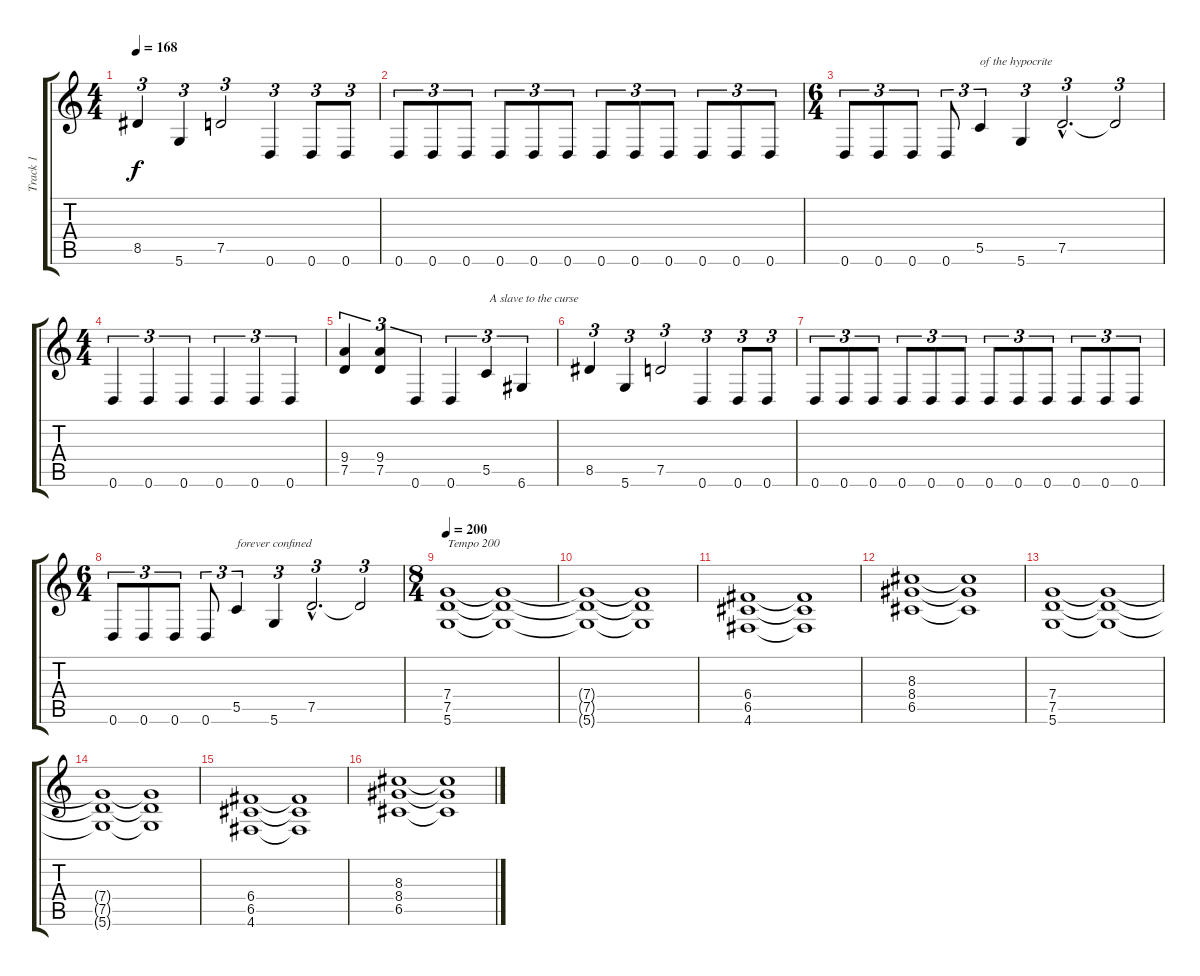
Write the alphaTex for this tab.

\track ("Track 1" "Track 1") {instrument distortionguitar}
\staff {score tabs}
\tuning (D4 A3 F3 C3 G2 D2) {hide}
\ts (4 4)
\tempo 168
\clef g2
\ks c
8.5.4{tu (3 2) dy f} 5.6.4{tu (3 2)} 7.5.2{tu (3 2)} 0.6.4{tu (3 2)} 0.6.8{tu (3 2)} 0.6.8{tu (3 2)} |
0.6.8{tu (3 2)} 0.6.8{tu (3 2)} 0.6.8{tu (3 2)} 0.6.8{tu (3 2)} 0.6.8{tu (3 2)} 0.6.8{tu (3 2)} 0.6.8{tu (3 2)} 0.6.8{tu (3 2)} 0.6.8{tu (3 2)} 0.6.8{tu (3 2)} 0.6.8{tu (3 2)} 0.6.8{tu (3 2)} |
\ts (6 4)
0.6.8{tu (3 2)} 0.6.8{tu (3 2)} 0.6.8{tu (3 2)} 0.6.8{tu (3 2)} 5.5.4{tu (3 2) txt "of the hypocrite"} 5.6.4{tu (3 2)} 7.5{hac}.2{d tu (3 2)} 7.5{t}.2{tu (3 2)} |
\ts (4 4)
0.6.4{tu (3 2)} 0.6.4{tu (3 2)} 0.6.4{tu (3 2)} 0.6.4{tu (3 2)} 0.6.4{tu (3 2)} 0.6.4{tu (3 2)} |
(9.4 7.5).4{tu (3 2)} (9.4 7.5).4{tu (3 2)} 0.6.4{tu (3 2)} 0.6.4{tu (3 2)} 5.5.4{tu (3 2) txt " A slave to the curse"} 6.6.4{tu (3 2)} |
8.5.4{tu (3 2)} 5.6.4{tu (3 2)} 7.5.2{tu (3 2)} 0.6.4{tu (3 2)} 0.6.8{tu (3 2)} 0.6.8{tu (3 2)} |
0.6.8{tu (3 2)} 0.6.8{tu (3 2)} 0.6.8{tu (3 2)} 0.6.8{tu (3 2)} 0.6.8{tu (3 2)} 0.6.8{tu (3 2)} 0.6.8{tu (3 2)} 0.6.8{tu (3 2)} 0.6.8{tu (3 2)} 0.6.8{tu (3 2)} 0.6.8{tu (3 2)} 0.6.8{tu (3 2)} |
\ts (6 4)
0.6.8{tu (3 2)} 0.6.8{tu (3 2)} 0.6.8{tu (3 2)} 0.6.8{tu (3 2)} 5.5.4{tu (3 2) txt "forever confined"} 5.6.4{tu (3 2)} 7.5{hac}.2{d tu (3 2)} 7.5{t}.2{tu (3 2)} |
\ts (8 4)
\tempo 200
(7.4 7.5 5.6).1{txt "Tempo 200"} (7.4{t} 7.5{t} 5.6{t}).1 |
(7.4{t} 7.5{t} 5.6{t}).1 (7.4{t} 7.5{t} 5.6{t}).1 |
(6.4 6.5 4.6).1 (6.4{t} 6.5{t} 4.6{t}).1 |
(8.3 8.4 6.5).1 (8.3{t} 8.4{t} 6.5{t}).1 |
(7.4 7.5 5.6).1 (7.4{t} 7.5{t} 5.6{t}).1 |
(7.4{t} 7.5{t} 5.6{t}).1 (7.4{t} 7.5{t} 5.6{t}).1 |
(6.4 6.5 4.6).1 (6.4{t} 6.5{t} 4.6{t}).1 |
(8.3 8.4 6.5).1 (8.3{t} 8.4{t} 6.5{t}).1
